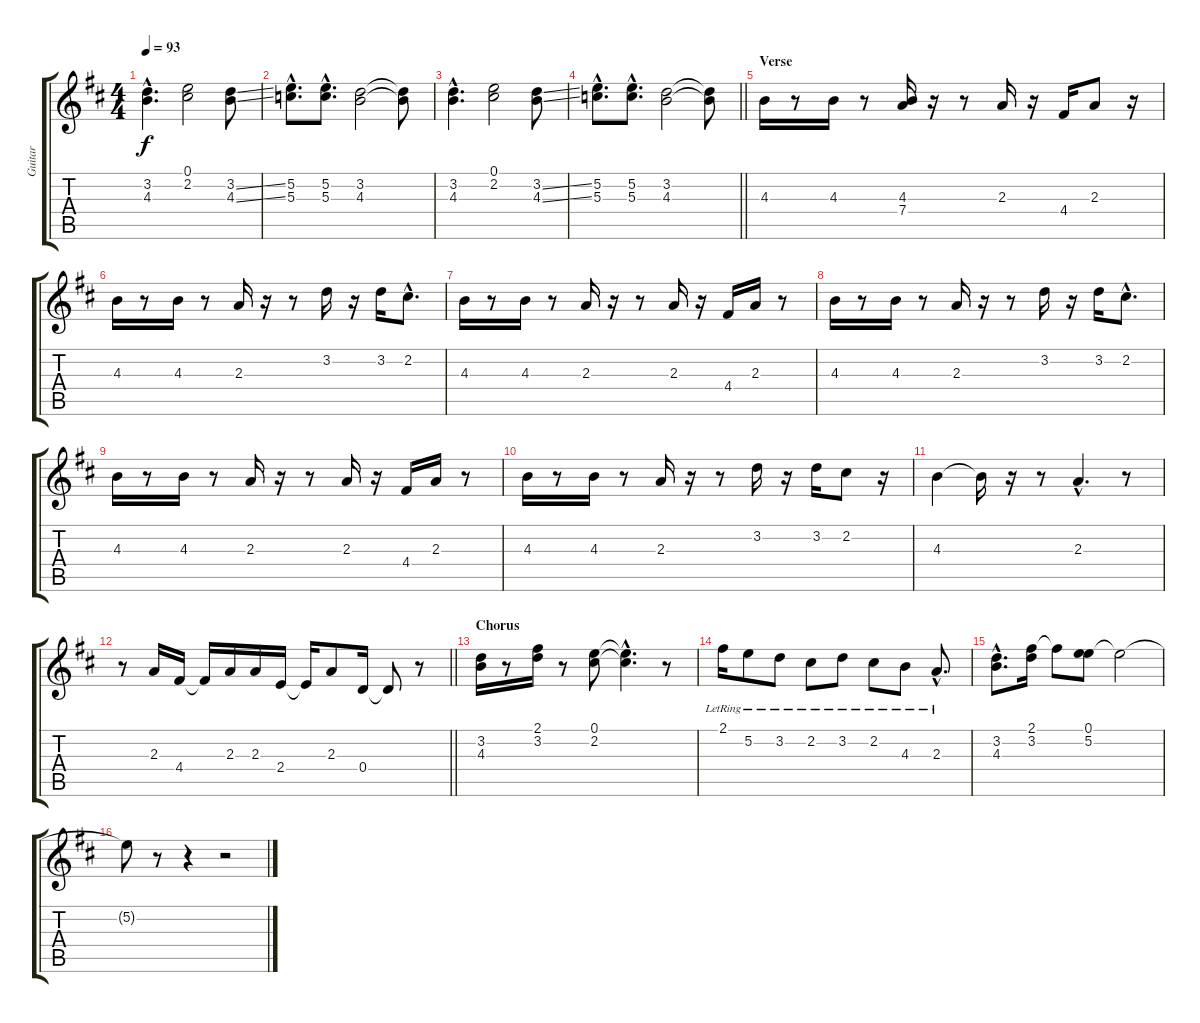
\track ("Guitar" "Guitar") {instrument electricguitarmuted}
\staff {score tabs}
\tuning (E4 B3 G3 D3 A2 E2) {hide}
\ts (4 4)
\tempo 93
\clef g2
\ks d
(3.2{hac} 4.3{hac}).4{d dy f} (0.1 2.2).2 (3.2{ss} 4.3{ss}).8 |
(5.2{hac} 5.3{hac}).8{d} (5.2{hac} 5.3{hac}).8{d} (3.2 4.3).2 (3.2{t} 4.3{t}).8 |
(3.2{hac} 4.3{hac}).4{d} (0.1 2.2).2 (3.2{ss} 4.3{ss}).8 |
\barLineRight lightlight
(5.2{hac} 5.3{hac}).8{d} (5.2{hac} 5.3{hac}).8{d} (3.2 4.3).2 (3.2{t} 4.3{t}).8 |
\section ("" "Verse")
4.3.16 r.8 4.3.16 r.8 (4.3 7.4).16 r.16 r.8 2.3.16 r.16 4.4.16 2.3.8 r.16 |
4.3.16 r.8 4.3.16 r.8 2.3.16 r.16 r.8 3.2.16 r.16 3.2.16 2.2{hac}.8{d} |
4.3.16 r.8 4.3.16 r.8 2.3.16 r.16 r.8 2.3.16 r.16 4.4.16 2.3.16 r.8 |
4.3.16 r.8 4.3.16 r.8 2.3.16 r.16 r.8 3.2.16 r.16 3.2.16 2.2{hac}.8{d} |
4.3.16 r.8 4.3.16 r.8 2.3.16 r.16 r.8 2.3.16 r.16 4.4.16 2.3.16 r.8 |
4.3.16 r.8 4.3.16 r.8 2.3.16 r.16 r.8 3.2.16 r.16 3.2.16 2.2.8 r.16 |
4.3.4 4.3{t}.16 r.16 r.8 2.3{hac}.4{d} r.8 |
\barLineRight lightlight
r.8 2.3.16 4.4.16 4.4{t}.16 2.3.16 2.3.16 2.4.16 2.4{t}.16 2.3.8 0.4.16 0.4{t}.8 r.8 |
\section ("" "Chorus")
(3.2 4.3).16 r.8 (2.1 3.2).16 r.8 (0.1 2.2).8 (0.1{hac t} 2.2{hac t}).4{d} r.8 |
2.1{lr}.16 5.2{lr}.8 3.2{lr}.8 2.2{lr}.8 3.2{lr}.8 2.2{lr}.8 4.3{lr}.8 2.3{hac lr}.8{d} |
(3.2{hac} 4.3{hac}).8{d} (2.1 3.2).16 2.1{t}.8 (0.1 5.2).8 5.2{t}.2 |
5.2{t}.8 r.8 r.4 r.2
